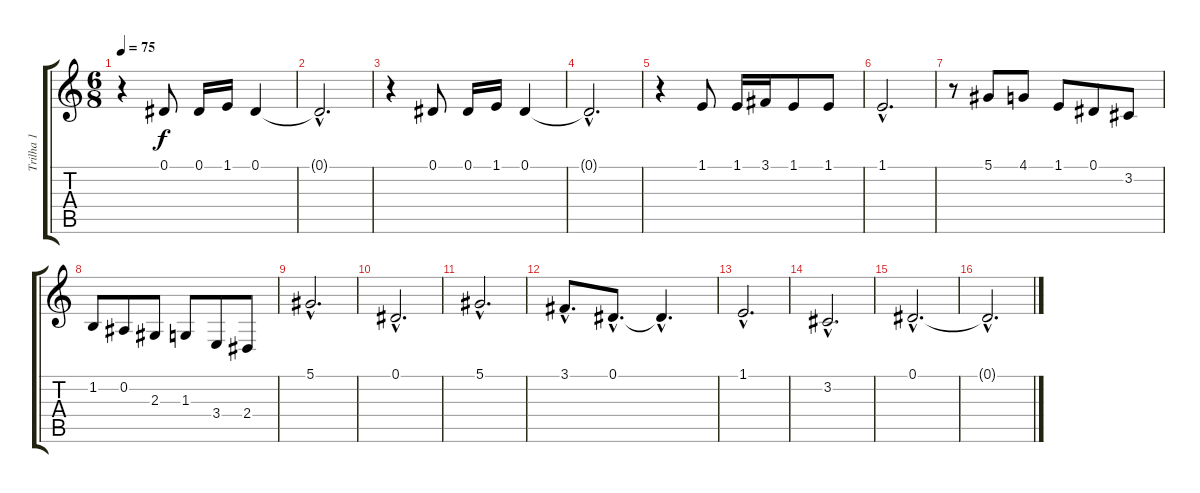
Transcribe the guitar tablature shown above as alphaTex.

\track ("Trilha 1" "Trilha 1") {instrument acousticgrandpiano}
\staff {score tabs}
\tuning (Eb4 Bb3 Gb3 Db3 Ab2 Eb2) {hide}
\ts (6 8)
\tempo 75
\clef g2
\ks c
r.4{dy f} 0.1.8 0.1.16 1.1.16 0.1.4 |
0.1{hac t}.2{d} |
r.4 0.1.8 0.1.16 1.1.16 0.1.4 |
0.1{hac t}.2{d} |
r.4 1.1.8 1.1.16 3.1.16 1.1.8 1.1.8 |
1.1{hac}.2{d} |
r.8{volume 13 instrument stringensemble1} 5.1.8 4.1.8 1.1.8 0.1.8 3.2.8 |
1.2.8 0.2.8 2.3.8 1.3.8 3.4.8 2.4.8 |
5.1{hac}.2{d} |
0.1{hac}.2{d} |
5.1{hac}.2{d} |
3.1{hac}.8{d} 0.1{hac}.8{d} 0.1{hac t}.4{d} |
1.1{hac}.2{d} |
3.2{hac}.2{d} |
0.1{hac}.2{d} |
0.1{hac t}.2{d}
